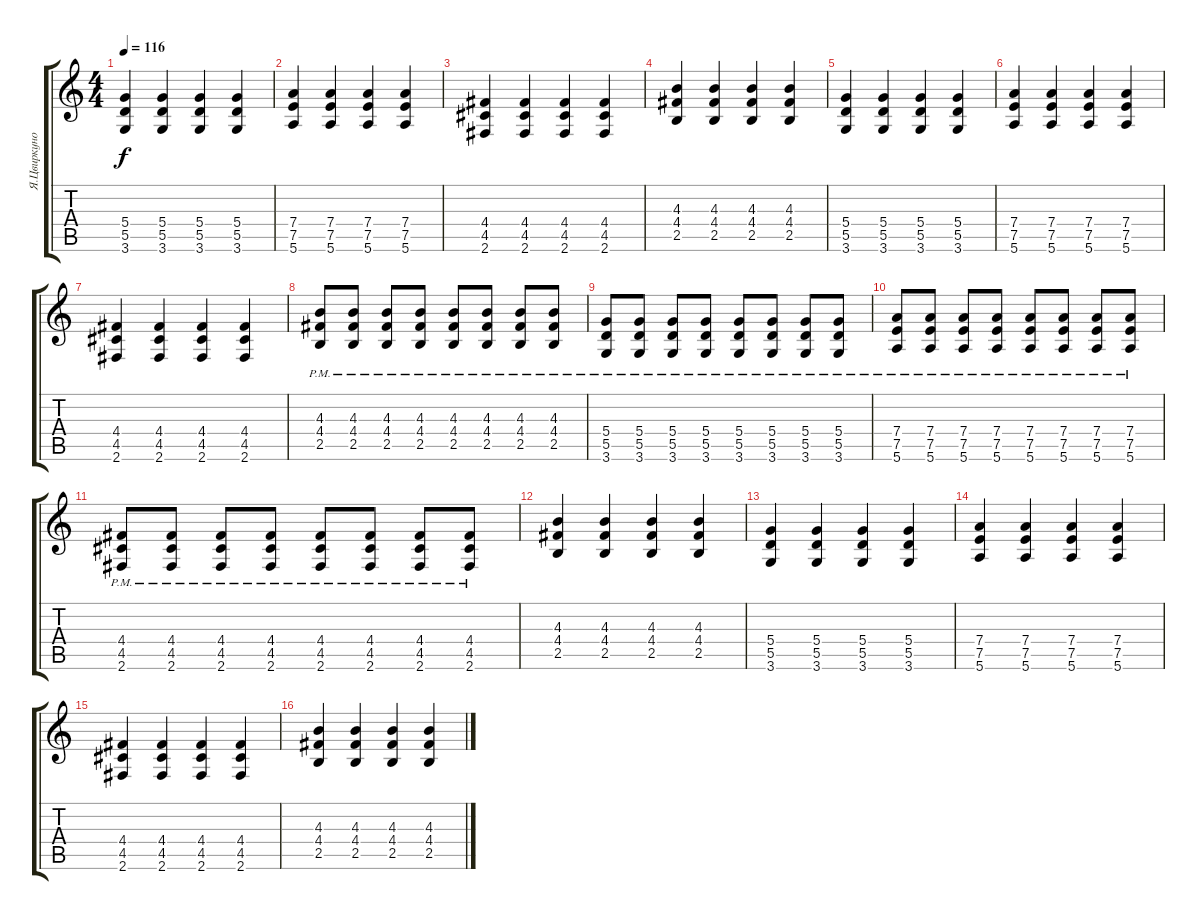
\track ("Я.Цвиркунов" "Я.Цвиркуно") {instrument distortionguitar}
\staff {score tabs}
\tuning (E4 B3 G3 D3 A2 E2) {hide}
\ts (4 4)
\tempo 116
\clef g2
\ks c
(5.4 5.5 3.6).4{dy f} (5.4 5.5 3.6).4 (5.4 5.5 3.6).4 (5.4 5.5 3.6).4 |
(7.4 7.5 5.6).4 (7.4 7.5 5.6).4 (7.4 7.5 5.6).4 (7.4 7.5 5.6).4 |
(4.4 4.5 2.6).4 (4.4 4.5 2.6).4 (4.4 4.5 2.6).4 (4.4 4.5 2.6).4 |
(4.3 4.4 2.5).4 (4.3 4.4 2.5).4 (4.3 4.4 2.5).4 (4.3 4.4 2.5).4 |
(5.4 5.5 3.6).4 (5.4 5.5 3.6).4 (5.4 5.5 3.6).4 (5.4 5.5 3.6).4 |
(7.4 7.5 5.6).4 (7.4 7.5 5.6).4 (7.4 7.5 5.6).4 (7.4 7.5 5.6).4 |
(4.4 4.5 2.6).4 (4.4 4.5 2.6).4 (4.4 4.5 2.6).4 (4.4 4.5 2.6).4 |
(4.3{pm} 4.4{pm} 2.5{pm}).8 (4.3{pm} 4.4{pm} 2.5{pm}).8 (4.3{pm} 4.4{pm} 2.5{pm}).8 (4.3{pm} 4.4{pm} 2.5{pm}).8 (4.3{pm} 4.4{pm} 2.5{pm}).8 (4.3{pm} 4.4{pm} 2.5{pm}).8 (4.3{pm} 4.4{pm} 2.5{pm}).8 (4.3{pm} 4.4{pm} 2.5{pm}).8 |
(5.4{pm} 5.5{pm} 3.6{pm}).8 (5.4{pm} 5.5{pm} 3.6{pm}).8 (5.4{pm} 5.5{pm} 3.6{pm}).8 (5.4{pm} 5.5{pm} 3.6{pm}).8 (5.4{pm} 5.5{pm} 3.6{pm}).8 (5.4{pm} 5.5{pm} 3.6{pm}).8 (5.4{pm} 5.5{pm} 3.6{pm}).8 (5.4{pm} 5.5{pm} 3.6{pm}).8 |
(7.4{pm} 7.5{pm} 5.6{pm}).8 (7.4{pm} 7.5{pm} 5.6{pm}).8 (7.4{pm} 7.5{pm} 5.6{pm}).8 (7.4{pm} 7.5{pm} 5.6{pm}).8 (7.4{pm} 7.5{pm} 5.6{pm}).8 (7.4{pm} 7.5{pm} 5.6{pm}).8 (7.4{pm} 7.5{pm} 5.6{pm}).8 (7.4{pm} 7.5{pm} 5.6{pm}).8 |
(4.4{pm} 4.5{pm} 2.6{pm}).8 (4.4{pm} 4.5{pm} 2.6{pm}).8 (4.4{pm} 4.5{pm} 2.6{pm}).8 (4.4{pm} 4.5{pm} 2.6{pm}).8 (4.4{pm} 4.5{pm} 2.6{pm}).8 (4.4{pm} 4.5{pm} 2.6{pm}).8 (4.4{pm} 4.5{pm} 2.6{pm}).8 (4.4{pm} 4.5{pm} 2.6{pm}).8 |
(4.3 4.4 2.5).4 (4.3 4.4 2.5).4 (4.3 4.4 2.5).4 (4.3 4.4 2.5).4 |
(5.4 5.5 3.6).4 (5.4 5.5 3.6).4 (5.4 5.5 3.6).4 (5.4 5.5 3.6).4 |
(7.4 7.5 5.6).4 (7.4 7.5 5.6).4 (7.4 7.5 5.6).4 (7.4 7.5 5.6).4 |
(4.4 4.5 2.6).4 (4.4 4.5 2.6).4 (4.4 4.5 2.6).4 (4.4 4.5 2.6).4 |
(4.3 4.4 2.5).4 (4.3 4.4 2.5).4 (4.3 4.4 2.5).4 (4.3 4.4 2.5).4
